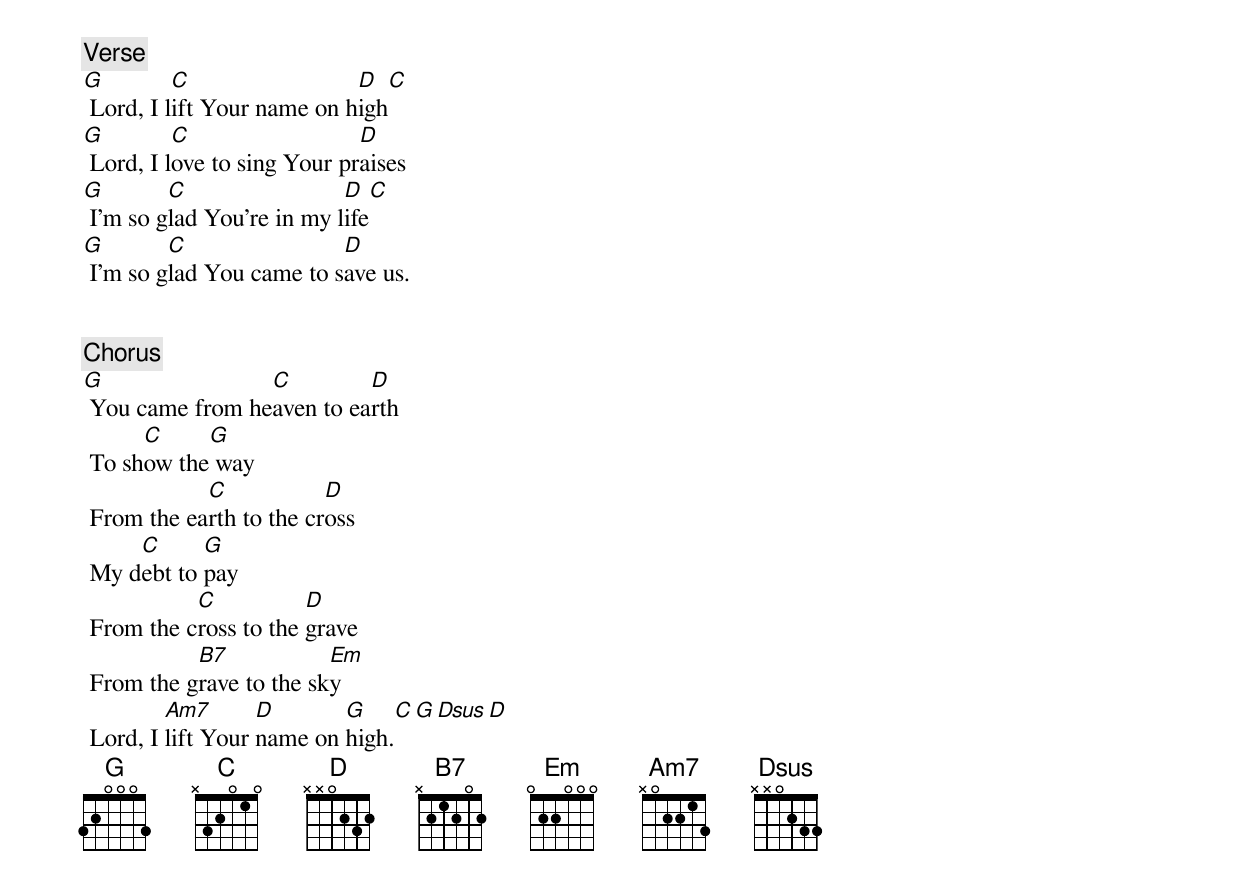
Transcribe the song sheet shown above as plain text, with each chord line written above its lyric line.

[Verse]
G         C                 D    C
 Lord, I lift Your name on high
G         C                  D
 Lord, I love to sing Your praises
G        C                 D   C
 I'm so glad You're in my life
G        C                D
 I'm so glad You came to save us.


[Chorus]
G                C         D
 You came from heaven to earth
      C     G
 To show the way
            C            D
 From the earth to the cross
     C      G
 My debt to pay
           C           D
 From the cross to the grave
           B7            Em
 From the grave to the sky
         Am7       D       G    C   G   Dsus D
 Lord, I lift Your name on high.
